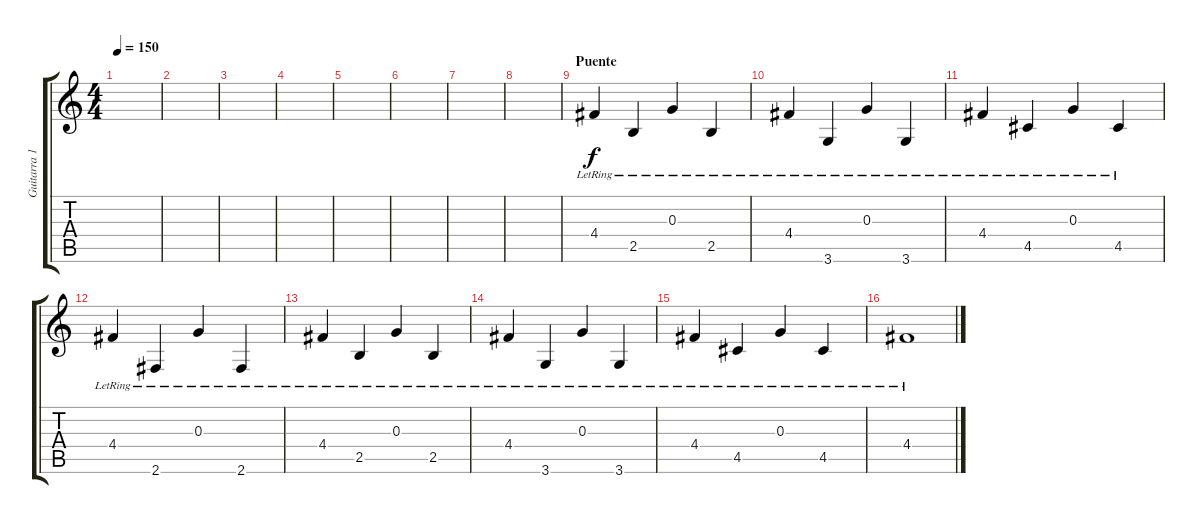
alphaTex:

\track ("Guitarra 1" "Guitarra 1") {instrument electricguitarjazz}
\staff {score tabs}
\tuning (E4 B3 G3 D3 A2 E2) {hide}
\ts (4 4)
\tempo 150
\clef g2
\ks c
|
|
|
|
|
|
|
|
\section ("" "Puente")
4.4{lr}.4 2.5{lr}.4 0.3{lr}.4 2.5{lr}.4 |
4.4{lr}.4 3.6{lr}.4 0.3{lr}.4 3.6{lr}.4 |
4.4{lr}.4 4.5{lr}.4 0.3{lr}.4 4.5{lr}.4 |
4.4{lr}.4 2.6{lr}.4 0.3{lr}.4 2.6{lr}.4 |
4.4{lr}.4 2.5{lr}.4 0.3{lr}.4 2.5{lr}.4 |
4.4{lr}.4 3.6{lr}.4 0.3{lr}.4 3.6{lr}.4 |
4.4{lr}.4 4.5{lr}.4 0.3{lr}.4 4.5{lr}.4 |
4.4{lr}.1
